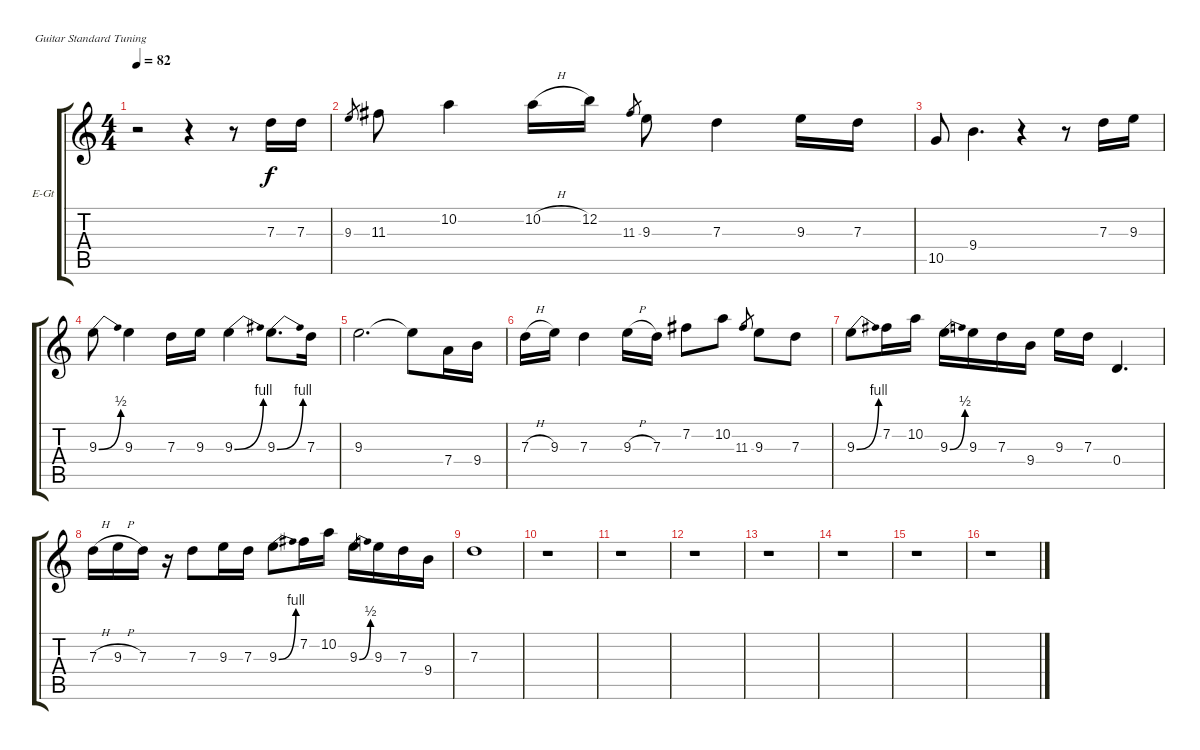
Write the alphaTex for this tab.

\bracketExtendMode groupsimilarinstruments
\firstSystemTrackNameOrientation horizontal
\otherSystemsTrackNameOrientation horizontal
\track ("Guitar 2rt 1" "E-Gt") {instrument acousticgrandpiano}
\staff {score tabs}
\tuning (E4 B3 G3 D3 A2 E2)
\displaytranspose 12
\ts (4 4)
\tempo 82
\clef g2
\ks aminor
r.2{dy f instrument acousticgrandpiano} r.4 r.8 7.3.16 7.3.16 |
\ks c
9.3.8{gr} 11.3.8 10.2.4 10.2{h}.16 12.2.16 11.3.8{gr} 9.3.8 7.3.4 9.3.16 7.3.16 |
10.5.8 9.4.4{d} r.4 r.8 7.3.16 9.3.16 |
9.3{be (bend 0 0 60 2)}.8 9.3.4 7.3.16 9.3.16 9.3{be (bend 0 0 60 4)}.4 9.3{be (bend 0 0 60 4)}.8{d} 7.3.16 |
9.3.2{d} 9.3{t}.8 7.4.16 9.4.16 |
7.3{h}.16 9.3.16 7.3.4 9.3{h}.16 7.3.16 7.2.8 10.2.8 11.3.8{gr} 9.3.8 7.3.8 |
9.3{be (bend 0 0 60 4)}.8 7.2.16 10.2.16 9.3{be (bend 0 0 60 2)}.16 9.3.16 7.3.16 9.4.16 9.3.16 7.3.16 0.4.4{d} |
7.3{h}.16 9.3{h}.16 7.3.16 r.16 7.3.8 9.3.16 7.3.16 9.3{be (bend 0 0 60 4)}.8 7.2.16 10.2.16 9.3{be (bend 0 0 60 2)}.16 9.3.16 7.3.16 9.4.16 |
7.3.1 |
r.1 |
r.1 |
r.1 |
r.1 |
r.1 |
r.1 |
r.1
